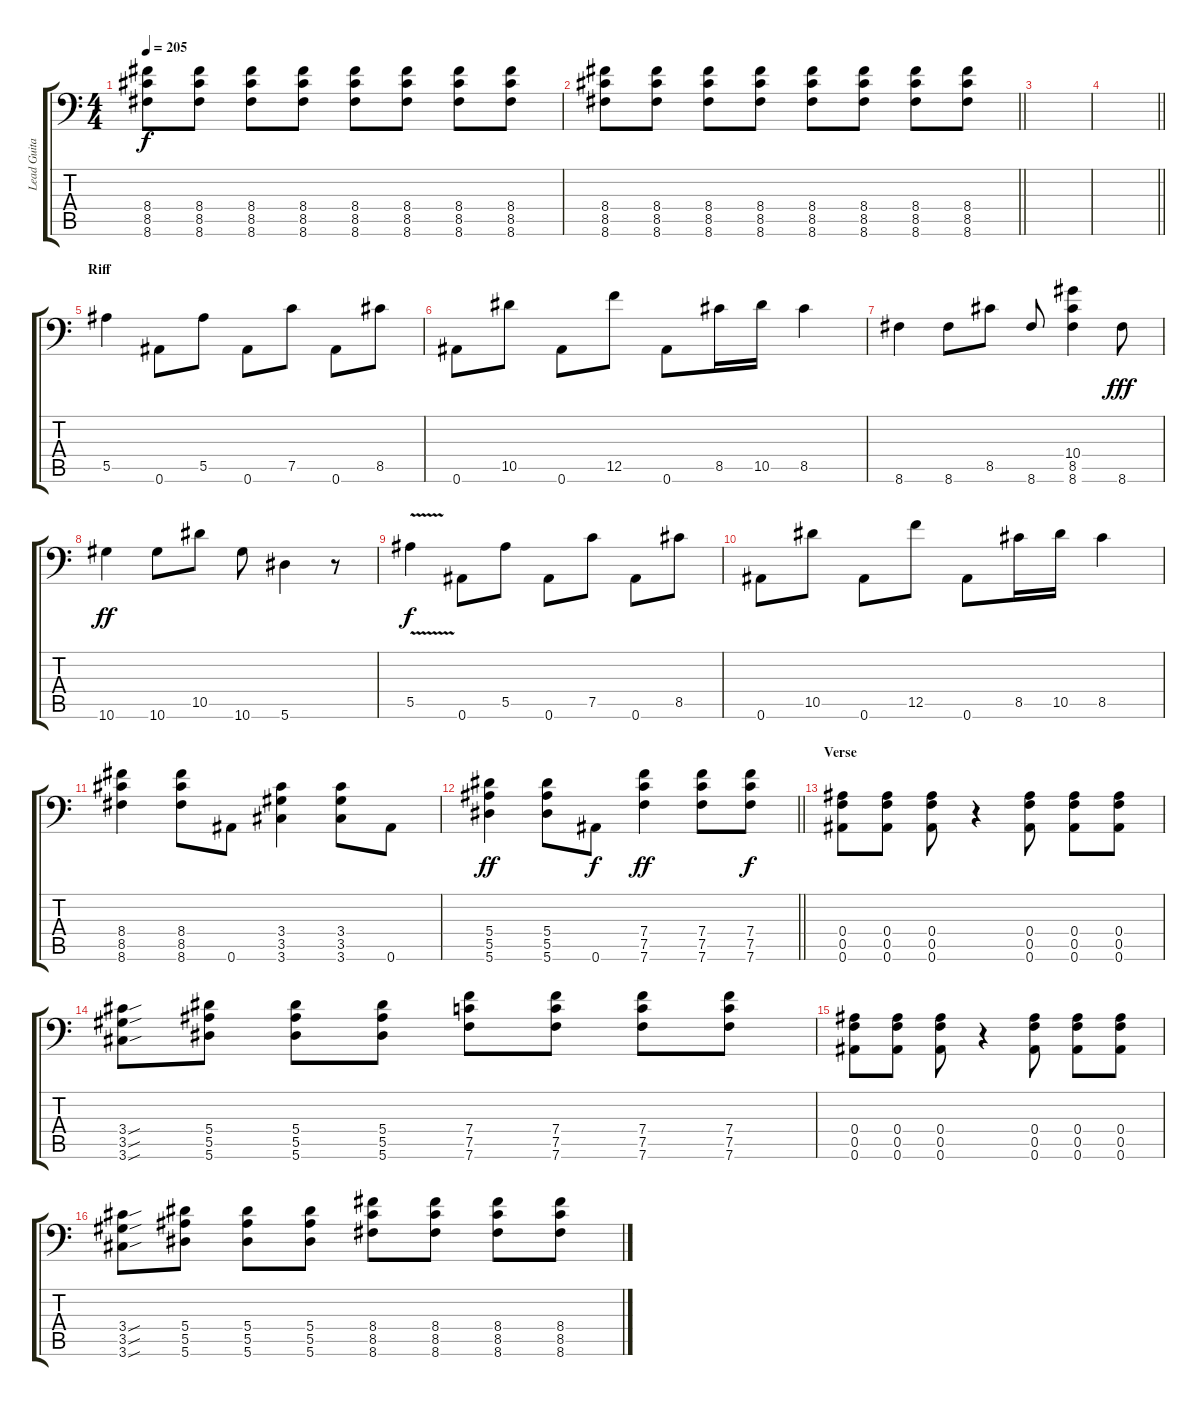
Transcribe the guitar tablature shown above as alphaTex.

\track ("Lead Guitar" "Lead Guita") {instrument distortionguitar}
\staff {score tabs}
\tuning (C4 G3 Eb3 Bb2 F2 Bb1) {hide}
\ts (4 4)
\tempo 205
\clef f4
\ks c
(8.4 8.5 8.6).8{dy f} (8.4 8.5 8.6).8 (8.4 8.5 8.6).8 (8.4 8.5 8.6).8 (8.4 8.5 8.6).8 (8.4 8.5 8.6).8 (8.4 8.5 8.6).8 (8.4 8.5 8.6).8 |
\barLineRight lightlight
(8.4 8.5 8.6).8 (8.4 8.5 8.6).8 (8.4 8.5 8.6).8 (8.4 8.5 8.6).8 (8.4 8.5 8.6).8 (8.4 8.5 8.6).8 (8.4 8.5 8.6).8 (8.4 8.5 8.6).8 |
|
\barLineRight lightlight
|
\section ("" "Riff")
5.5.4 0.6.8 5.5.8 0.6.8 7.5.8 0.6.8 8.5.8 |
0.6.8 10.5.8 0.6.8 12.5.8 0.6.8 8.5.16 10.5.16 8.5.4 |
8.6.4 8.6.8 8.5.8 8.6.8{beam Up} (10.4 8.5 8.6).4 8.6.8{dy fff} |
10.6.4{dy ff} 10.6.8 10.5.8 10.6.8 5.6.4 r.8 |
5.5{v}.4{dy f} 0.6.8 5.5.8 0.6.8 7.5.8 0.6.8 8.5.8 |
0.6.8 10.5.8 0.6.8 12.5.8 0.6.8 8.5.16 10.5.16 8.5.4 |
(8.4 8.5 8.6).4 (8.4 8.5 8.6).8 0.6.8 (3.4 3.5 3.6).4 (3.4 3.5 3.6).8 0.6.8 |
\barLineRight lightlight
(5.4 5.5 5.6).4{dy ff} (5.4 5.5 5.6).8 0.6.8{dy f} (7.4 7.5 7.6).4{dy ff} (7.4 7.5 7.6).8 (7.4 7.5 7.6).8{dy f} |
\section ("" "Verse")
(0.4 0.5 0.6).8{balance 0} (0.4 0.5 0.6).8 (0.4 0.5 0.6).8 r.4 (0.4 0.5 0.6).8 (0.4 0.5 0.6).8 (0.4 0.5 0.6).8 |
(3.4{sou} 3.5{sou} 3.6{sou}).8 (5.4 5.5 5.6).8 (5.4 5.5 5.6).8 (5.4 5.5 5.6).8 (7.4 7.5 7.6).8 (7.4 7.5 7.6).8 (7.4 7.5 7.6).8 (7.4 7.5 7.6).8 |
(0.4 0.5 0.6).8 (0.4 0.5 0.6).8 (0.4 0.5 0.6).8 r.4 (0.4 0.5 0.6).8 (0.4 0.5 0.6).8 (0.4 0.5 0.6).8 |
(3.4{sou} 3.5{sou} 3.6{sou}).8 (5.4 5.5 5.6).8 (5.4 5.5 5.6).8 (5.4 5.5 5.6).8 (8.4 8.5 8.6).8 (8.4 8.5 8.6).8 (8.4 8.5 8.6).8 (8.4 8.5 8.6).8
